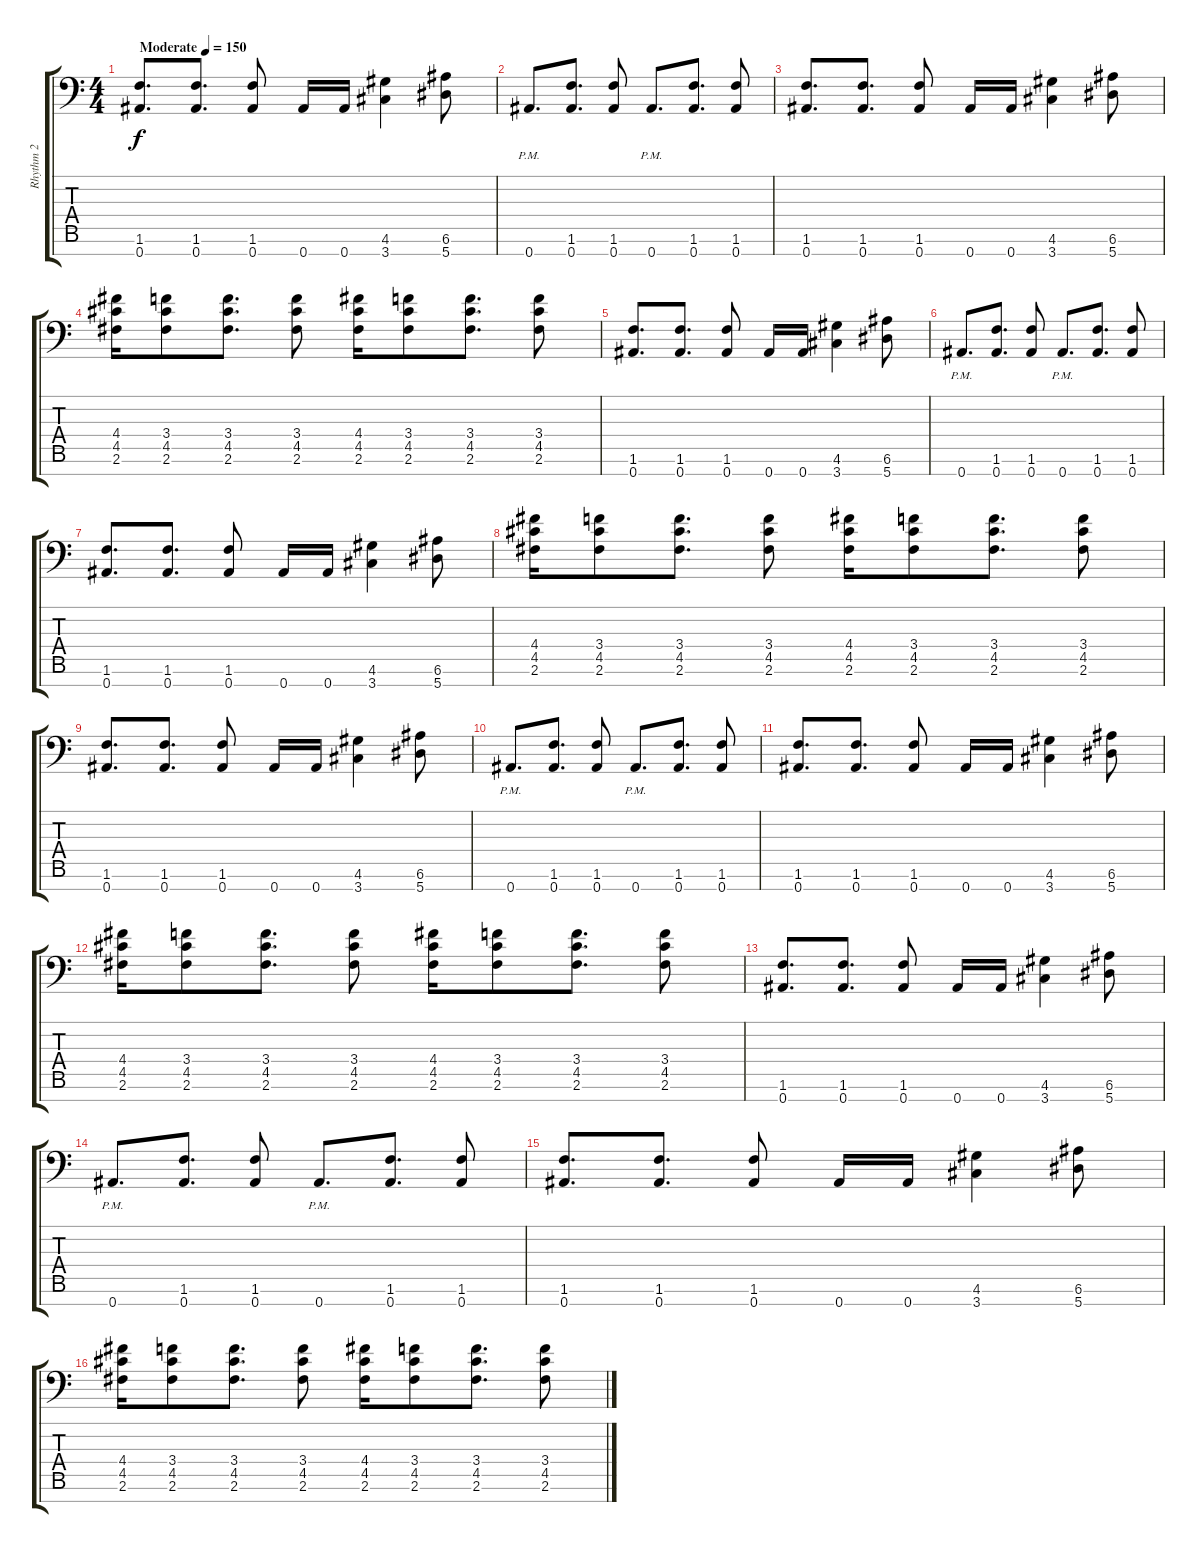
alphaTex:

\track ("Rhythm 2" "Rhythm 2") {instrument distortionguitar}
\staff {score tabs}
\tuning (E4 B3 G3 D3 A2 E2 Bb1) {hide}
\ts (4 4)
\tempo (150 "Moderate")
\clef f4
\ks c
(1.6 0.7).8{d dy f instrument distortionguitar} (1.6 0.7).8{d} (1.6 0.7).8 0.7.16 0.7.16 (4.6 3.7).4 (6.6 5.7).8 |
0.7{pm}.8{d} (1.6 0.7).8{d} (1.6 0.7).8 0.7{pm}.8{d} (1.6 0.7).8{d} (1.6 0.7).8 |
(1.6 0.7).8{d} (1.6 0.7).8{d} (1.6 0.7).8 0.7.16 0.7.16 (4.6 3.7).4 (6.6 5.7).8 |
(4.4 4.5 2.6).16 (3.4 4.5 2.6).8 (3.4 4.5 2.6).8{d} (3.4 4.5 2.6).8 (4.4 4.5 2.6).16 (3.4 4.5 2.6).8 (3.4 4.5 2.6).8{d} (3.4 4.5 2.6).8 |
(1.6 0.7).8{d} (1.6 0.7).8{d} (1.6 0.7).8 0.7.16 0.7.16 (4.6 3.7).4 (6.6 5.7).8 |
0.7{pm}.8{d} (1.6 0.7).8{d} (1.6 0.7).8 0.7{pm}.8{d} (1.6 0.7).8{d} (1.6 0.7).8 |
(1.6 0.7).8{d} (1.6 0.7).8{d} (1.6 0.7).8 0.7.16 0.7.16 (4.6 3.7).4 (6.6 5.7).8 |
(4.4 4.5 2.6).16 (3.4 4.5 2.6).8 (3.4 4.5 2.6).8{d} (3.4 4.5 2.6).8 (4.4 4.5 2.6).16 (3.4 4.5 2.6).8 (3.4 4.5 2.6).8{d} (3.4 4.5 2.6).8 |
(1.6 0.7).8{d} (1.6 0.7).8{d} (1.6 0.7).8 0.7.16 0.7.16 (4.6 3.7).4 (6.6 5.7).8 |
0.7{pm}.8{d} (1.6 0.7).8{d} (1.6 0.7).8 0.7{pm}.8{d} (1.6 0.7).8{d} (1.6 0.7).8 |
(1.6 0.7).8{d} (1.6 0.7).8{d} (1.6 0.7).8 0.7.16 0.7.16 (4.6 3.7).4 (6.6 5.7).8 |
(4.4 4.5 2.6).16 (3.4 4.5 2.6).8 (3.4 4.5 2.6).8{d} (3.4 4.5 2.6).8 (4.4 4.5 2.6).16 (3.4 4.5 2.6).8 (3.4 4.5 2.6).8{d} (3.4 4.5 2.6).8 |
(1.6 0.7).8{d} (1.6 0.7).8{d} (1.6 0.7).8 0.7.16 0.7.16 (4.6 3.7).4 (6.6 5.7).8 |
0.7{pm}.8{d} (1.6 0.7).8{d} (1.6 0.7).8 0.7{pm}.8{d} (1.6 0.7).8{d} (1.6 0.7).8 |
(1.6 0.7).8{d} (1.6 0.7).8{d} (1.6 0.7).8 0.7.16 0.7.16 (4.6 3.7).4 (6.6 5.7).8 |
(4.4 4.5 2.6).16 (3.4 4.5 2.6).8 (3.4 4.5 2.6).8{d} (3.4 4.5 2.6).8 (4.4 4.5 2.6).16 (3.4 4.5 2.6).8 (3.4 4.5 2.6).8{d} (3.4 4.5 2.6).8
